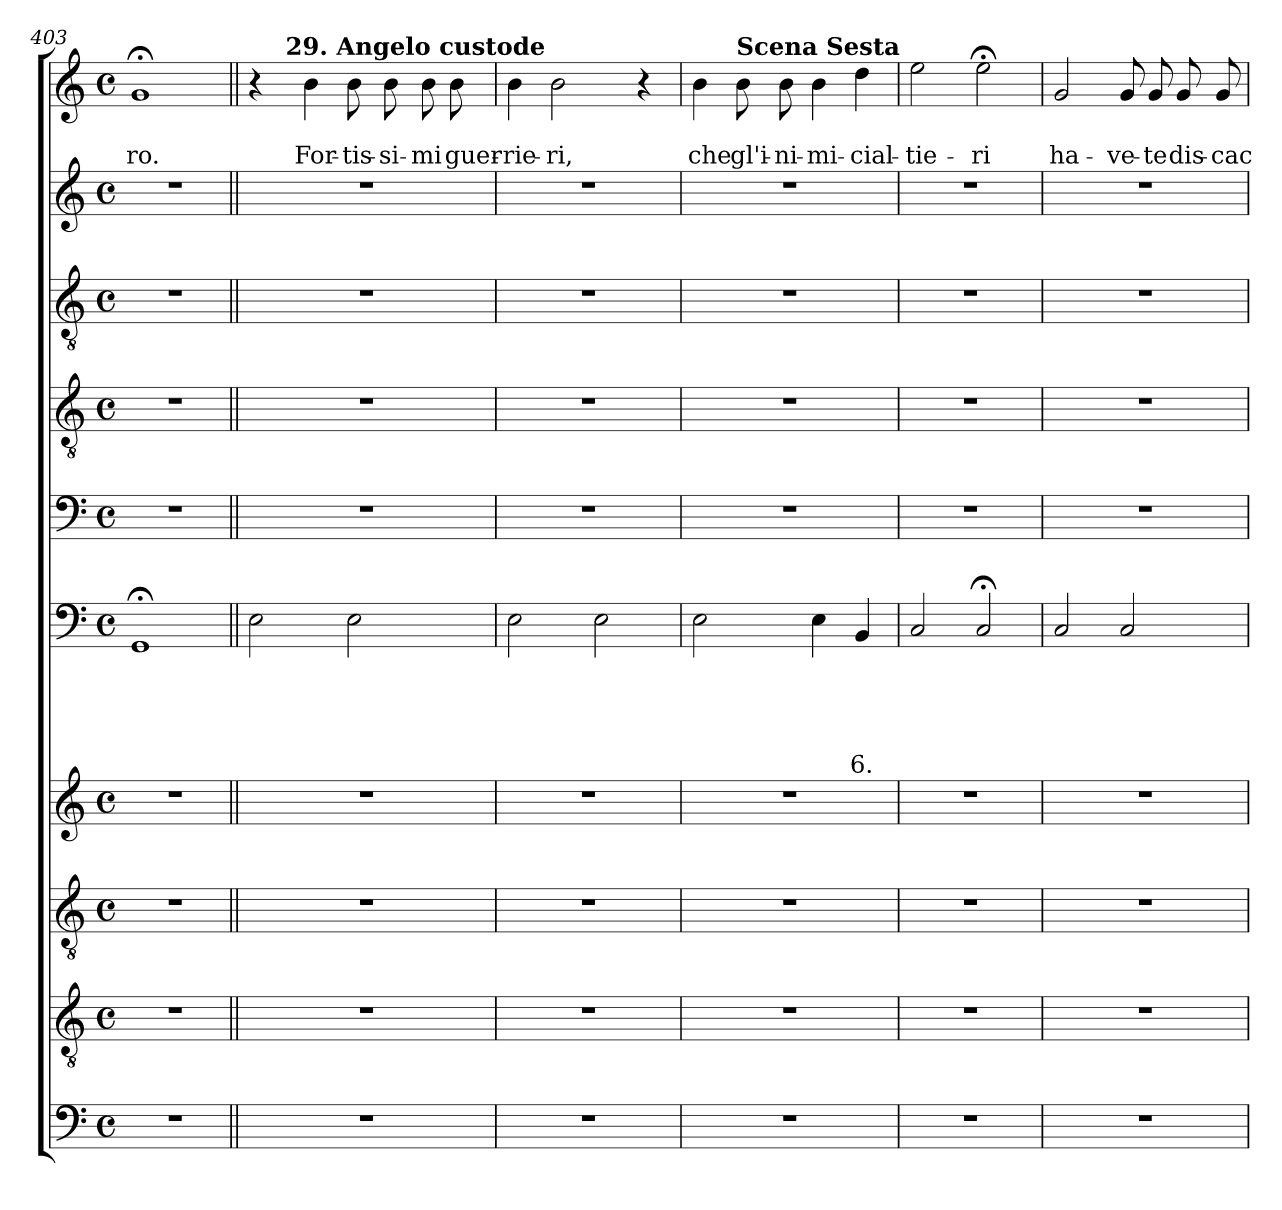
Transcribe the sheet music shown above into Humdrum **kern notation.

**kern	**kern	**kern	**kern	**kern	**text	**text	**text	**text	**text	**kern	**kern	**kern	**kern	**kern	**text	**text
*part10	*part9	*part8	*part7	*part6	*part6	*part6	*part6	*part6	*part6	*part5	*part4	*part3	*part2	*part1	*part1	*part1
*staff10	*staff9	*staff8	*staff7	*staff6	*staff6	*staff6	*staff6	*staff6	*staff6	*staff5	*staff4	*staff3	*staff2	*staff1	*staff1	*staff1
*clefF4	*clefGv2	*clefGv2	*clefG2	*clefF4	*	*	*	*	*	*clefF4	*clefGv2	*clefGv2	*clefG2	*clefG2	*	*
*k[]	*k[]	*k[]	*k[]	*k[]	*	*	*	*	*	*k[]	*k[]	*k[]	*k[]	*k[]	*	*
*C:	*C:	*C:	*C:	*C:	*	*	*	*	*	*C:	*C:	*C:	*C:	*C:	*	*
*M4/4	*M4/4	*M4/4	*M4/4	*M4/4	*	*	*	*	*	*M4/4	*M4/4	*M4/4	*M4/4	*M4/4	*	*
*met(c)	*met(c)	*met(c)	*met(c)	*met(c)	*	*	*	*	*	*met(c)	*met(c)	*met(c)	*met(c)	*met(c)	*	*
=403	=403	=403	=403	=403	=403	=403	=403	=403	=403	=403	=403	=403	=403	=403	=403	=403
1r	1r	1r	1r	1GG;<	.	.	.	.	.	1r	1r	1r	1r	1g;<	.	-ro.
!!LO:LB:g=z
=404||	=404||	=404||	=404||	=404||	=404||	=404||	=404||	=404||	=404||	=404||	=404||	=404||	=404||	=404||	=404||	=404||
*	*	*	*	*	*	*	*	*	*	*	*	*	*	*^	*	*
1r	1r	1r	1r	2E\	.	.	.	.	.	1r	1r	1r	1r	4r	8.ryy	.	.
!	!	!	!	!	!	!	!	!	!	!	!	!	!	!	!LO:TX:a:B:t=29. Angelo custode	!	!
.	.	.	.	.	.	.	.	.	.	.	.	.	.	.	2ryy	.	.
.	.	.	.	.	.	.	.	.	.	.	.	.	.	4b\	.	.	For-
.	.	.	.	2E\	.	.	.	.	.	.	.	.	.	8b\	.	.	-tis-
.	.	.	.	.	.	.	.	.	.	.	.	.	.	8b\	.	.	-si-
.	.	.	.	.	.	.	.	.	.	.	.	.	.	.	4ryy	.	.
.	.	.	.	.	.	.	.	.	.	.	.	.	.	8b\	.	.	-mi
.	.	.	.	.	.	.	.	.	.	.	.	.	.	8b\	.	.	guer-
.	.	.	.	.	.	.	.	.	.	.	.	.	.	.	16ryy	.	.
*	*	*	*	*	*	*	*	*	*	*	*	*	*	*v	*v	*	*
=405	=405	=405	=405	=405	=405	=405	=405	=405	=405	=405	=405	=405	=405	=405	=405	=405
1r	1r	1r	1r	2E\	.	.	.	.	.	1r	1r	1r	1r	4b\	.	-rie-
.	.	.	.	.	.	.	.	.	.	.	.	.	.	2b\	.	-ri,
.	.	.	.	2E\	.	.	.	.	.	.	.	.	.	.	.	.
.	.	.	.	.	.	.	.	.	.	.	.	.	.	4r	.	.
=406	=406	=406	=406	=406	=406	=406	=406	=406	=406	=406	=406	=406	=406	=406	=406	=406
1r	1r	1r	1r	2E\	.	.	.	.	.	1r	1r	1r	1r	4b\	.	che
!	!	!	!	!	!	!	!	!	!	!	!	!	!	!LO:TX:a:B:t=Scena Sesta	!	!
.	.	.	.	.	.	.	.	.	.	.	.	.	.	8b\	.	gl'i-
.	.	.	.	.	.	.	.	.	.	.	.	.	.	8b\	.	-ni-
.	.	.	.	4E\	.	.	.	.	.	.	.	.	.	4b\	.	-mi-
.	.	.	.	4BB/	.	.	.	.	6.	.	.	.	.	4dd\	.	-cial-
=407	=407	=407	=407	=407	=407	=407	=407	=407	=407	=407	=407	=407	=407	=407	=407	=407
1r	1r	1r	1r	2C/	.	.	.	.	.	1r	1r	1r	1r	2ee\	.	-tie-
.	.	.	.	2C;</	.	.	.	.	.	.	.	.	.	2ee;<\	.	-ri
=408	=408	=408	=408	=408	=408	=408	=408	=408	=408	=408	=408	=408	=408	=408	=408	=408
1r	1r	1r	1r	2C/	.	.	.	.	.	1r	1r	1r	1r	2g/	.	ha-
.	.	.	.	2C/	.	.	.	.	.	.	.	.	.	8g/	.	-ve-
.	.	.	.	.	.	.	.	.	.	.	.	.	.	8g/	.	-te
.	.	.	.	.	.	.	.	.	.	.	.	.	.	8g/	.	dis-
.	.	.	.	.	.	.	.	.	.	.	.	.	.	8g/	.	-cac-
=	=	=	=	=	=	=	=	=	=	=	=	=	=	=	=	=
*-	*-	*-	*-	*-	*-	*-	*-	*-	*-	*-	*-	*-	*-	*-	*-	*-
